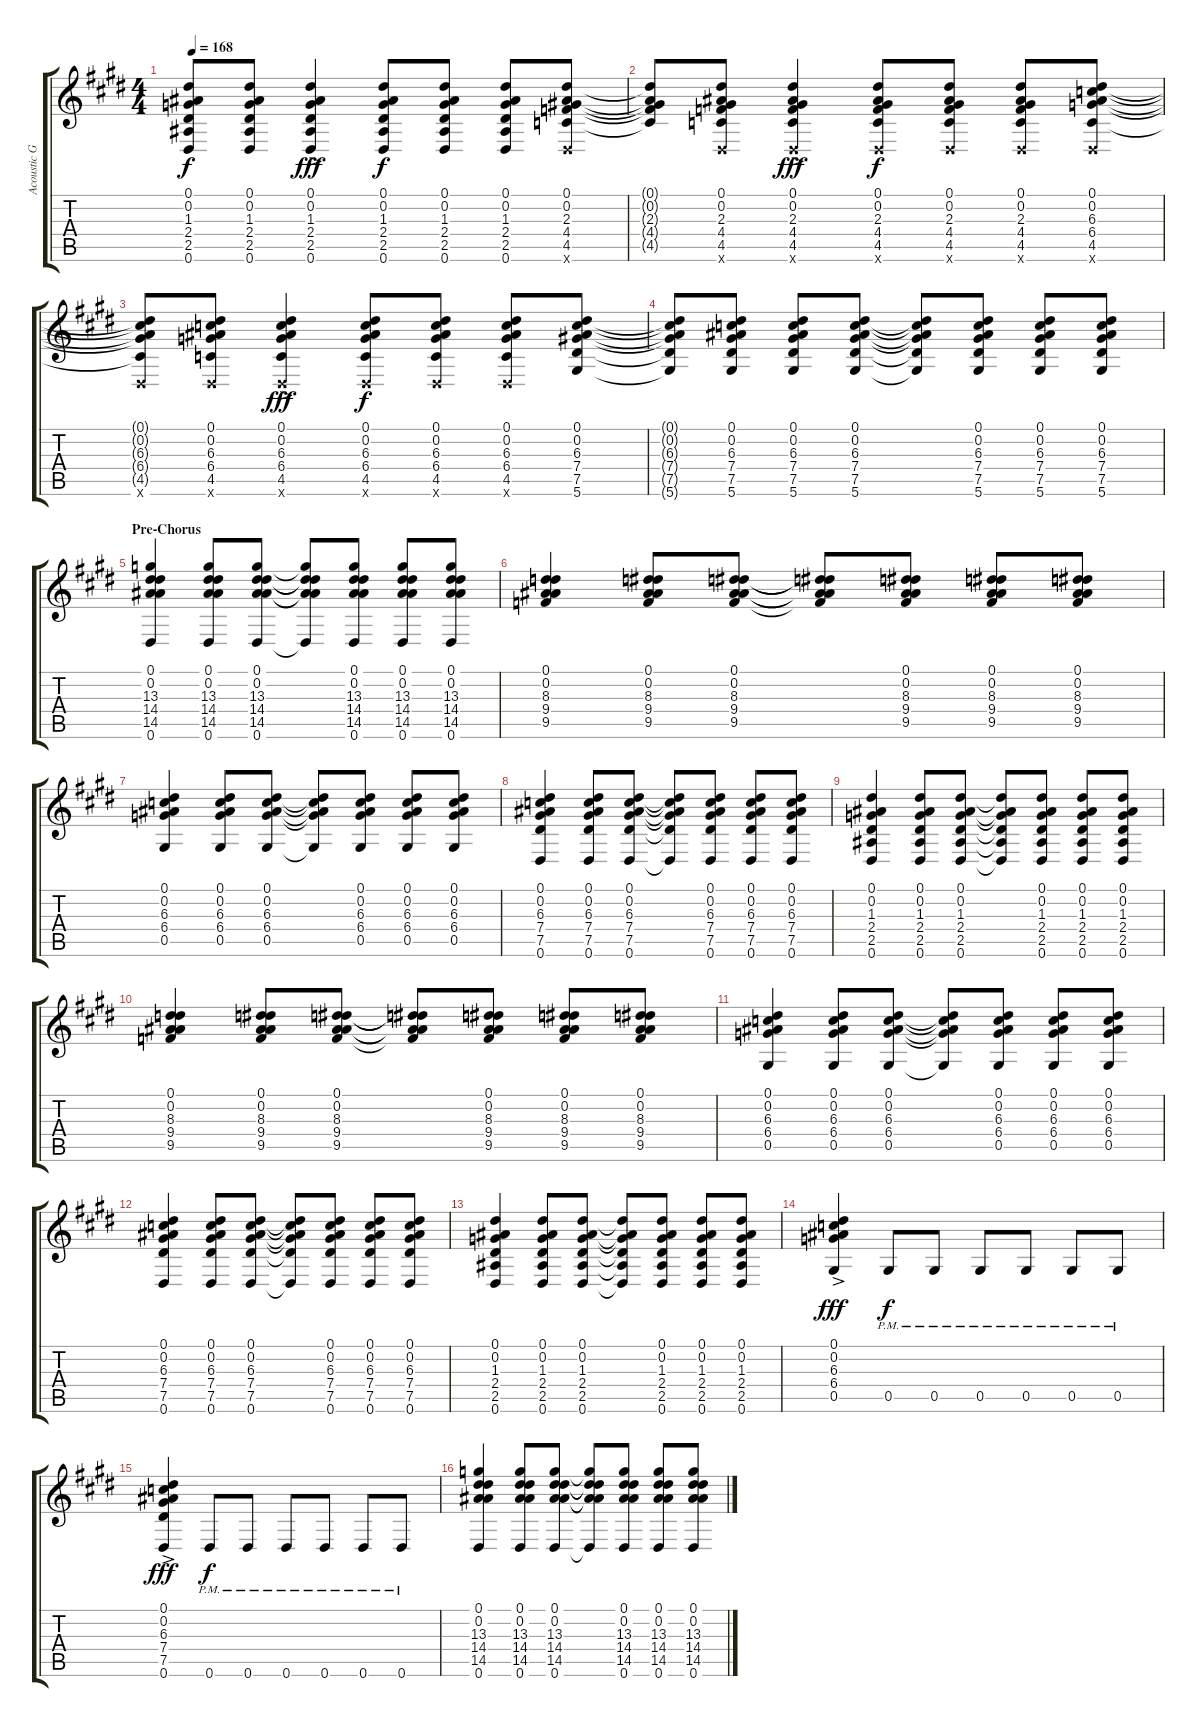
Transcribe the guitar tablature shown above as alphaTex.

\track ("Acoustic Guitar" "Acoustic G") {instrument acousticguitarsteel}
\staff {score tabs}
\tuning (Eb4 Bb3 Gb3 Db3 Ab2 Eb2) {hide}
\ts (4 4)
\tempo 168
\clef g2
\ks e
(0.1{t} 0.2{t} 1.3{t} 2.4{t} 2.5{t} 0.6{t}).8{dy f} (0.1 0.2 1.3 2.4 2.5 0.6).8 (0.1{ac} 0.2{ac} 1.3{ac} 2.4{ac} 2.5{ac} 0.6{ac}).4{dy fff} (0.1 0.2 1.3 2.4 2.5 0.6).8{dy f} (0.1 0.2 1.3 2.4 2.5 0.6).8 (0.1 0.2 1.3 2.4 2.5 0.6).8 (0.1 0.2 2.3 4.4 4.5 0.6{x}).8 |
(0.1{t} 0.2{t} 2.3{t} 4.4{t} 4.5{t}).8 (0.1 0.2 2.3 4.4 4.5 0.6{x}).8 (0.1{ac} 0.2{ac} 2.3{ac} 4.4{ac} 4.5{ac} 0.6{ac x}).4{dy fff} (0.1 0.2 2.3 4.4 4.5 0.6{x}).8{dy f} (0.1 0.2 2.3 4.4 4.5 0.6{x}).8 (0.1 0.2 2.3 4.4 4.5 0.6{x}).8 (0.1 0.2 6.3 6.4 4.5 0.6{x}).8 |
(0.1{t} 0.2{t} 6.3{t} 6.4{t} 4.5{t} 0.6{x}).8 (0.1 0.2 6.3 6.4 4.5 0.6{x}).8 (0.1{ac} 0.2{ac} 6.3{ac} 6.4{ac} 4.5{ac} 0.6{ac x}).4{dy fff} (0.1 0.2 6.3 6.4 4.5 0.6{x}).8{dy f} (0.1 0.2 6.3 6.4 4.5 0.6{x}).8 (0.1 0.2 6.3 6.4 4.5 0.6{x}).8 (0.1 0.2 6.3 7.4 7.5 5.6).8 |
(0.1{t} 0.2{t} 6.3{t} 7.4{t} 7.5{t} 5.6{t}).8 (0.1 0.2 6.3 7.4 7.5 5.6).8 (0.1 0.2 6.3 7.4 7.5 5.6).8 (0.1 0.2 6.3 7.4 7.5 5.6).8 (0.1{t} 0.2{t} 6.3{t} 7.4{t} 7.5{t} 5.6{t}).8 (0.1 0.2 6.3 7.4 7.5 5.6).8 (0.1 0.2 6.3 7.4 7.5 5.6).8 (0.1 0.2 6.3 7.4 7.5 5.6).8 |
\section ("" "Pre-Chorus")
(0.1 0.2 13.3 14.4 14.5 0.6).4 (0.1 0.2 13.3 14.4 14.5 0.6).8 (0.1 0.2 13.3 14.4 14.5 0.6).8 (0.1{t} 0.2{t} 13.3{t} 14.4{t} 14.5{t} 0.6{t}).8 (0.1 0.2 13.3 14.4 14.5 0.6).8 (0.1 0.2 13.3 14.4 14.5 0.6).8 (0.1 0.2 13.3 14.4 14.5 0.6).8 |
(0.1 0.2 8.3 9.4 9.5).4 (0.1 0.2 8.3 9.4 9.5).8 (0.1 0.2 8.3 9.4 9.5).8 (0.1{t} 0.2{t} 8.3{t} 9.4{t} 9.5{t}).8 (0.1 0.2 8.3 9.4 9.5).8 (0.1 0.2 8.3 9.4 9.5).8 (0.1 0.2 8.3 9.4 9.5).8 |
(0.1 0.2 6.3 6.4 0.5).4 (0.1 0.2 6.3 6.4 0.5).8 (0.1 0.2 6.3 6.4 0.5).8 (0.1{t} 0.2{t} 6.3{t} 6.4{t} 0.5{t}).8 (0.1 0.2 6.3 6.4 0.5).8 (0.1 0.2 6.3 6.4 0.5).8 (0.1 0.2 6.3 6.4 0.5).8 |
(0.1 0.2 6.3 7.4 7.5 0.6).4 (0.1 0.2 6.3 7.4 7.5 0.6).8 (0.1 0.2 6.3 7.4 7.5 0.6).8 (0.1{t} 0.2{t} 6.3{t} 7.4{t} 7.5{t} 0.6{t}).8 (0.1 0.2 6.3 7.4 7.5 0.6).8 (0.1 0.2 6.3 7.4 7.5 0.6).8 (0.1 0.2 6.3 7.4 7.5 0.6).8 |
(0.1 0.2 1.3 2.4 2.5 0.6).4 (0.1 0.2 1.3 2.4 2.5 0.6).8 (0.1 0.2 1.3 2.4 2.5 0.6).8 (0.1{t} 0.2{t} 1.3{t} 2.4{t} 2.5{t} 0.6{t}).8 (0.1 0.2 1.3 2.4 2.5 0.6).8 (0.1 0.2 1.3 2.4 2.5 0.6).8 (0.1 0.2 1.3 2.4 2.5 0.6).8 |
(0.1 0.2 8.3 9.4 9.5).4 (0.1 0.2 8.3 9.4 9.5).8 (0.1 0.2 8.3 9.4 9.5).8 (0.1{t} 0.2{t} 8.3{t} 9.4{t} 9.5{t}).8 (0.1 0.2 8.3 9.4 9.5).8 (0.1 0.2 8.3 9.4 9.5).8 (0.1 0.2 8.3 9.4 9.5).8 |
(0.1 0.2 6.3 6.4 0.5).4 (0.1 0.2 6.3 6.4 0.5).8 (0.1 0.2 6.3 6.4 0.5).8 (0.1{t} 0.2{t} 6.3{t} 6.4{t} 0.5{t}).8 (0.1 0.2 6.3 6.4 0.5).8 (0.1 0.2 6.3 6.4 0.5).8 (0.1 0.2 6.3 6.4 0.5).8 |
(0.1 0.2 6.3 7.4 7.5 0.6).4 (0.1 0.2 6.3 7.4 7.5 0.6).8 (0.1 0.2 6.3 7.4 7.5 0.6).8 (0.1{t} 0.2{t} 6.3{t} 7.4{t} 7.5{t} 0.6{t}).8 (0.1 0.2 6.3 7.4 7.5 0.6).8 (0.1 0.2 6.3 7.4 7.5 0.6).8 (0.1 0.2 6.3 7.4 7.5 0.6).8 |
(0.1 0.2 1.3 2.4 2.5 0.6).4 (0.1 0.2 1.3 2.4 2.5 0.6).8 (0.1 0.2 1.3 2.4 2.5 0.6).8 (0.1{t} 0.2{t} 1.3{t} 2.4{t} 2.5{t} 0.6{t}).8 (0.1 0.2 1.3 2.4 2.5 0.6).8 (0.1 0.2 1.3 2.4 2.5 0.6).8 (0.1 0.2 1.3 2.4 2.5 0.6).8 |
(0.1{ac} 0.2{ac} 6.3{ac} 6.4{ac} 0.5{ac}).4{dy fff} 0.5{pm}.8{dy f} 0.5{pm}.8 0.5{pm}.8 0.5{pm}.8 0.5{pm}.8 0.5{pm}.8 |
(0.1{ac} 0.2{ac} 6.3{ac} 7.4{ac} 7.5{ac} 0.6{ac}).4{dy fff} 0.6{pm}.8{dy f} 0.6{pm}.8 0.6{pm}.8 0.6{pm}.8 0.6{pm}.8 0.6{pm}.8 |
(0.1 0.2 13.3 14.4 14.5 0.6).4 (0.1 0.2 13.3 14.4 14.5 0.6).8 (0.1 0.2 13.3 14.4 14.5 0.6).8 (0.1{t} 0.2{t} 13.3{t} 14.4{t} 14.5{t} 0.6{t}).8 (0.1 0.2 13.3 14.4 14.5 0.6).8 (0.1 0.2 13.3 14.4 14.5 0.6).8 (0.1 0.2 13.3 14.4 14.5 0.6).8
